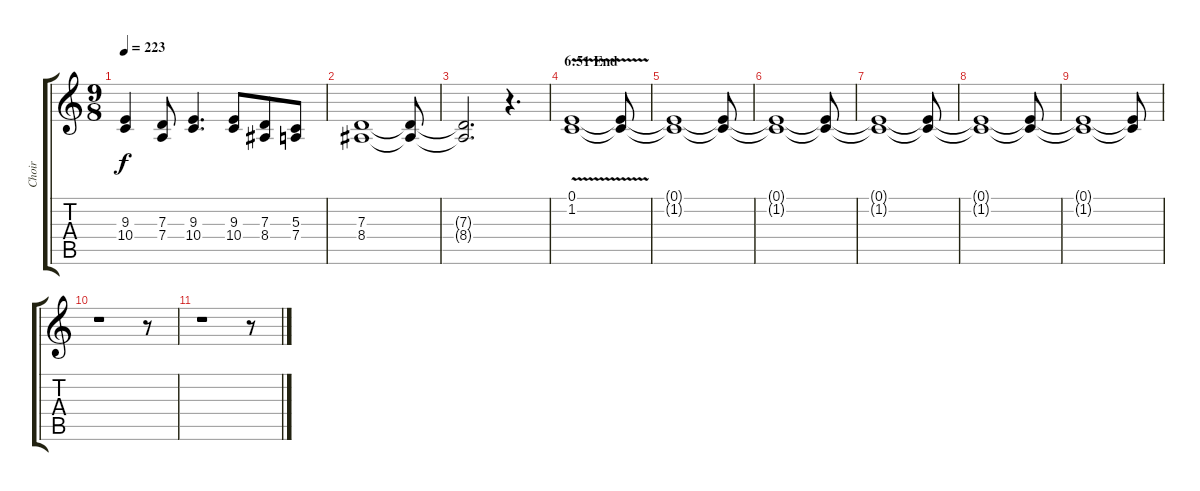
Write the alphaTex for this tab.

\track ("Choir" "Choir") {instrument choiraahs}
\staff {score tabs}
\tuning (E4 B3 G3 D3 A2 E2) {hide}
\ts (9 8)
\tempo 223
\clef g2
\ks c
(9.3 10.4).4{dy f} (7.3 7.4).8 (9.3 10.4).4{d} (9.3 10.4).8 (7.3 8.4).8 (5.3 7.4).8 |
(7.3 8.4).1 (7.3{t} 8.4{t}).8 |
(7.3{t} 8.4{t}).2{d} r.4{d} |
\section ("" "6:51 End")
(0.1{v} 1.2{v}).1 (0.1{t} 1.2{t}).8 |
(0.1{t} 1.2{t}).1 (0.1{t} 1.2{t}).8 |
(0.1{t} 1.2{t}).1 (0.1{t} 1.2{t}).8 |
(0.1{t} 1.2{t}).1 (0.1{t} 1.2{t}).8 |
(0.1{t} 1.2{t}).1 (0.1{t} 1.2{t}).8 |
(0.1{t} 1.2{t}).1 (0.1{t} 1.2{t}).8 |
r.1 r.8 |
r.1 r.8
